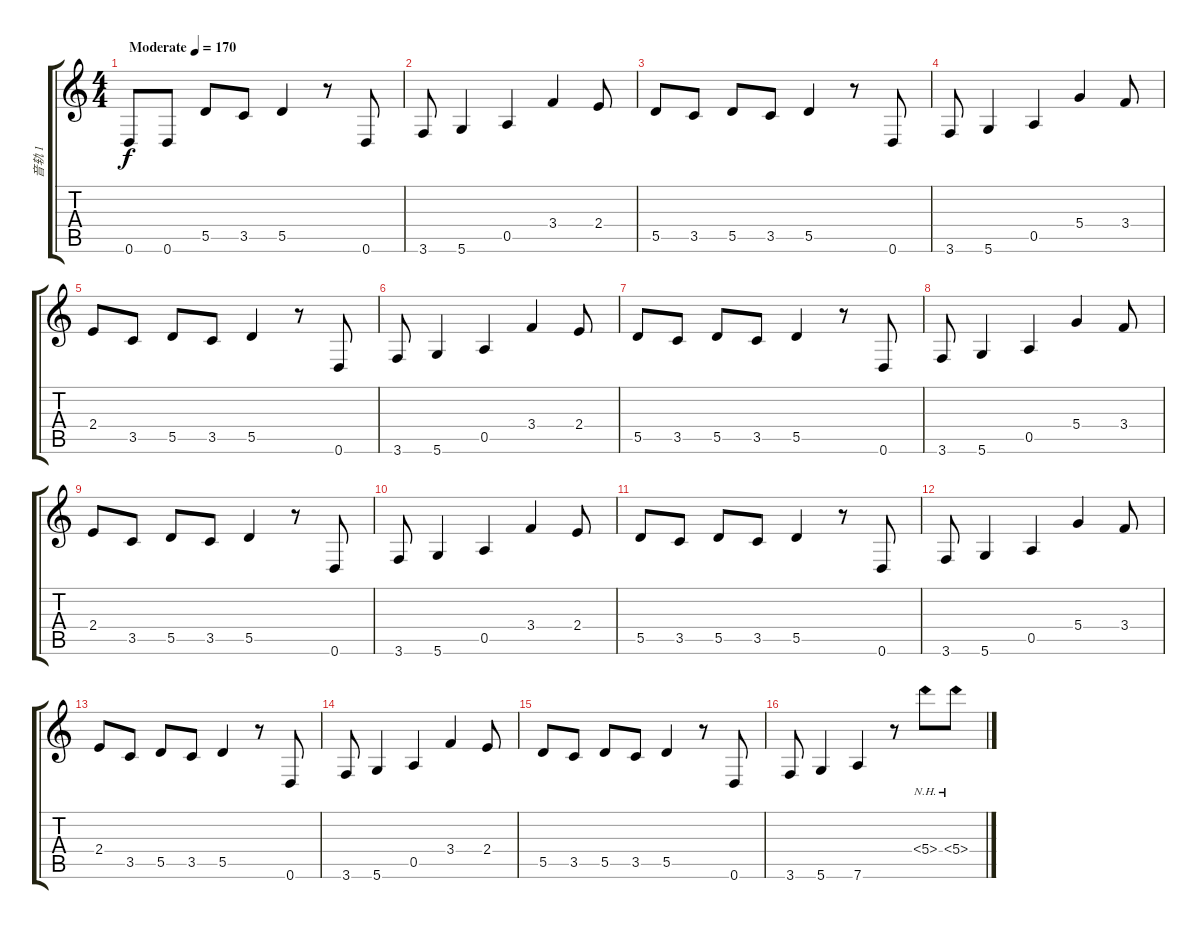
\track ("音轨 1" "音轨 1") {instrument distortionguitar}
\staff {score tabs}
\tuning (E4 B3 G3 D3 A2 D2) {hide}
\ts (4 4)
\tempo (170 "Moderate")
\clef g2
\ks c
0.6.8{dy f instrument distortionguitar} 0.6.8 5.5.8 3.5.8 5.5.4 r.8 0.6.8 |
3.6.8 5.6.4 0.5.4 3.4.4 2.4.8 |
5.5.8 3.5.8 5.5.8 3.5.8 5.5.4 r.8 0.6.8 |
3.6.8 5.6.4 0.5.4 5.4.4 3.4.8 |
2.4.8 3.5.8 5.5.8 3.5.8 5.5.4 r.8 0.6.8 |
3.6.8 5.6.4 0.5.4 3.4.4 2.4.8 |
5.5.8 3.5.8 5.5.8 3.5.8 5.5.4 r.8 0.6.8 |
3.6.8 5.6.4 0.5.4 5.4.4 3.4.8 |
2.4.8 3.5.8 5.5.8 3.5.8 5.5.4 r.8 0.6.8 |
3.6.8 5.6.4 0.5.4 3.4.4 2.4.8 |
5.5.8 3.5.8 5.5.8 3.5.8 5.5.4 r.8 0.6.8 |
3.6.8 5.6.4 0.5.4 5.4.4 3.4.8 |
2.4.8 3.5.8 5.5.8 3.5.8 5.5.4 r.8 0.6.8 |
3.6.8 5.6.4 0.5.4 3.4.4 2.4.8 |
5.5.8 3.5.8 5.5.8 3.5.8 5.5.4 r.8 0.6.8 |
3.6.8 5.6.4 7.6.4 r.8 5.4{nh}.8 5.4{nh}.8
